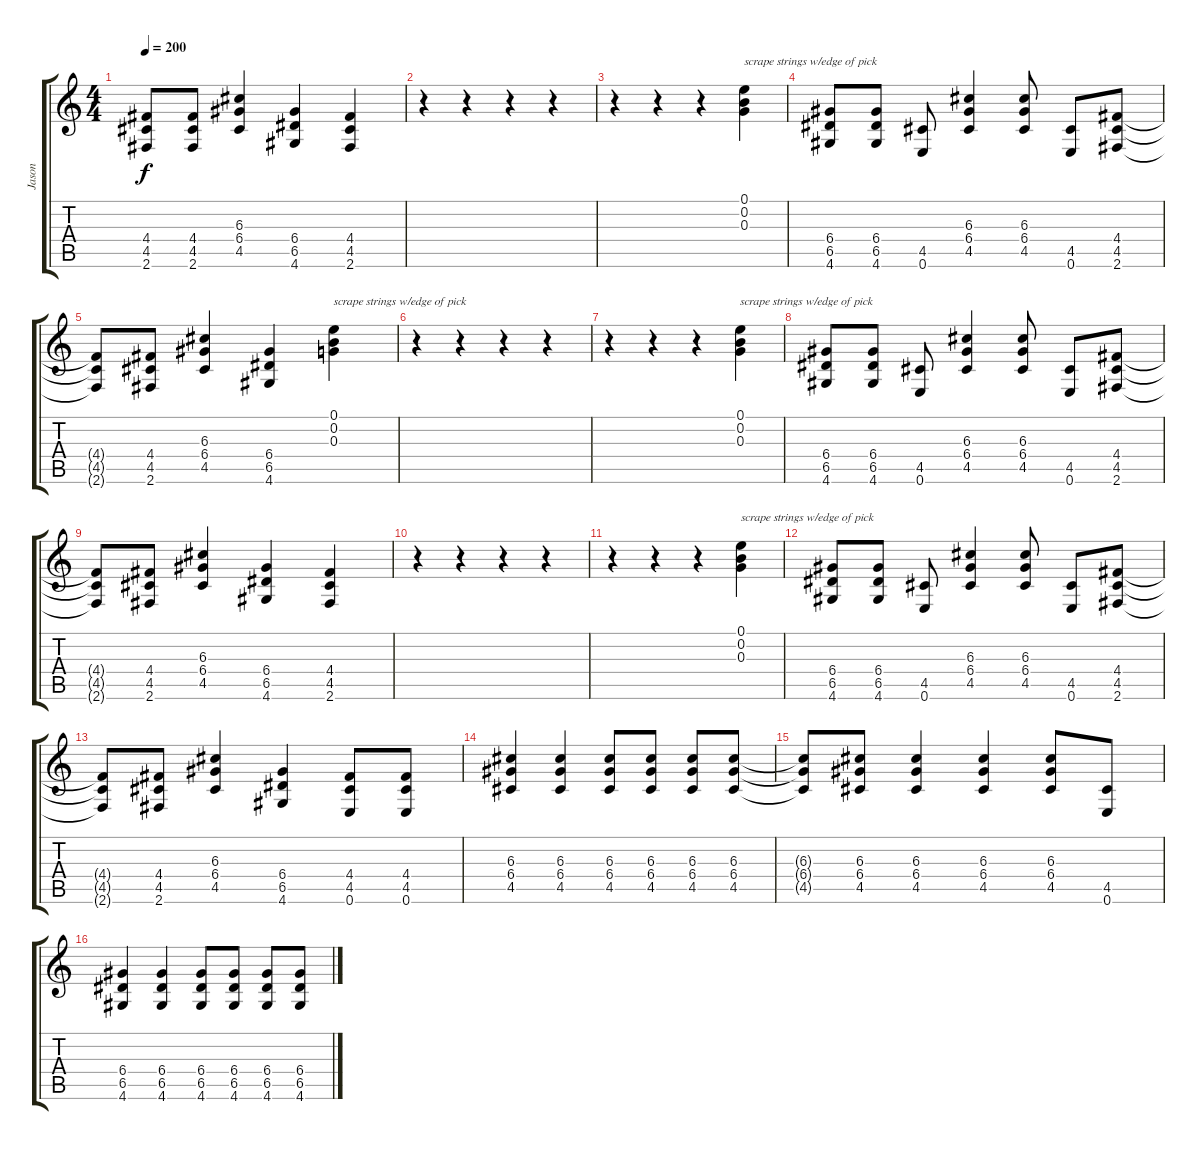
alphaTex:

\track ("Jason" "Jason") {instrument overdrivenguitar}
\staff {score tabs}
\tuning (E4 B3 G3 D3 A2 E2) {hide}
\ts (4 4)
\tempo 200
\clef g2
\ks c
(4.4{t} 4.5{t} 2.6{t}).8{dy f} (4.4 4.5 2.6).8 (6.3 6.4 4.5).4 (6.4 6.5 4.6).4 (4.4 4.5 2.6).4 |
r.4 r.4 r.4 r.4 |
r.4 r.4 r.4 (0.1 0.2 0.3).4{txt "scrape strings w/edge of pick"} |
(6.4 6.5 4.6).8 (6.4 6.5 4.6).8 (4.5 0.6).8 (6.3 6.4 4.5).4 (6.3 6.4 4.5).8 (4.5 0.6).8 (4.4 4.5 2.6).8 |
(4.4{t} 4.5{t} 2.6{t}).8 (4.4 4.5 2.6).8 (6.3 6.4 4.5).4 (6.4 6.5 4.6).4 (0.1 0.2 0.3).4{txt "scrape strings w/edge of pick"} |
r.4 r.4 r.4 r.4 |
r.4 r.4 r.4 (0.1 0.2 0.3).4{txt "scrape strings w/edge of pick"} |
(6.4 6.5 4.6).8 (6.4 6.5 4.6).8 (4.5 0.6).8 (6.3 6.4 4.5).4 (6.3 6.4 4.5).8 (4.5 0.6).8 (4.4 4.5 2.6).8 |
(4.4{t} 4.5{t} 2.6{t}).8 (4.4 4.5 2.6).8 (6.3 6.4 4.5).4 (6.4 6.5 4.6).4 (4.4 4.5 2.6).4 |
r.4 r.4 r.4 r.4 |
r.4 r.4 r.4 (0.1 0.2 0.3).4{txt "scrape strings w/edge of pick"} |
(6.4 6.5 4.6).8 (6.4 6.5 4.6).8 (4.5 0.6).8 (6.3 6.4 4.5).4 (6.3 6.4 4.5).8 (4.5 0.6).8 (4.4 4.5 2.6).8 |
(4.4{t} 4.5{t} 2.6{t}).8 (4.4 4.5 2.6).8 (6.3 6.4 4.5).4 (6.4 6.5 4.6).4 (4.4 4.5 0.6).8 (4.4 4.5 0.6).8 |
(6.3 6.4 4.5).4 (6.3 6.4 4.5).4 (6.3 6.4 4.5).8 (6.3 6.4 4.5).8 (6.3 6.4 4.5).8 (6.3 6.4 4.5).8 |
(6.3{t} 6.4{t} 4.5{t}).8 (6.3 6.4 4.5).8 (6.3 6.4 4.5).4 (6.3 6.4 4.5).4 (6.3 6.4 4.5).8 (4.5 0.6).8 |
(6.4 6.5 4.6).4 (6.4 6.5 4.6).4 (6.4 6.5 4.6).8 (6.4 6.5 4.6).8 (6.4 6.5 4.6).8 (6.4 6.5 4.6).8
